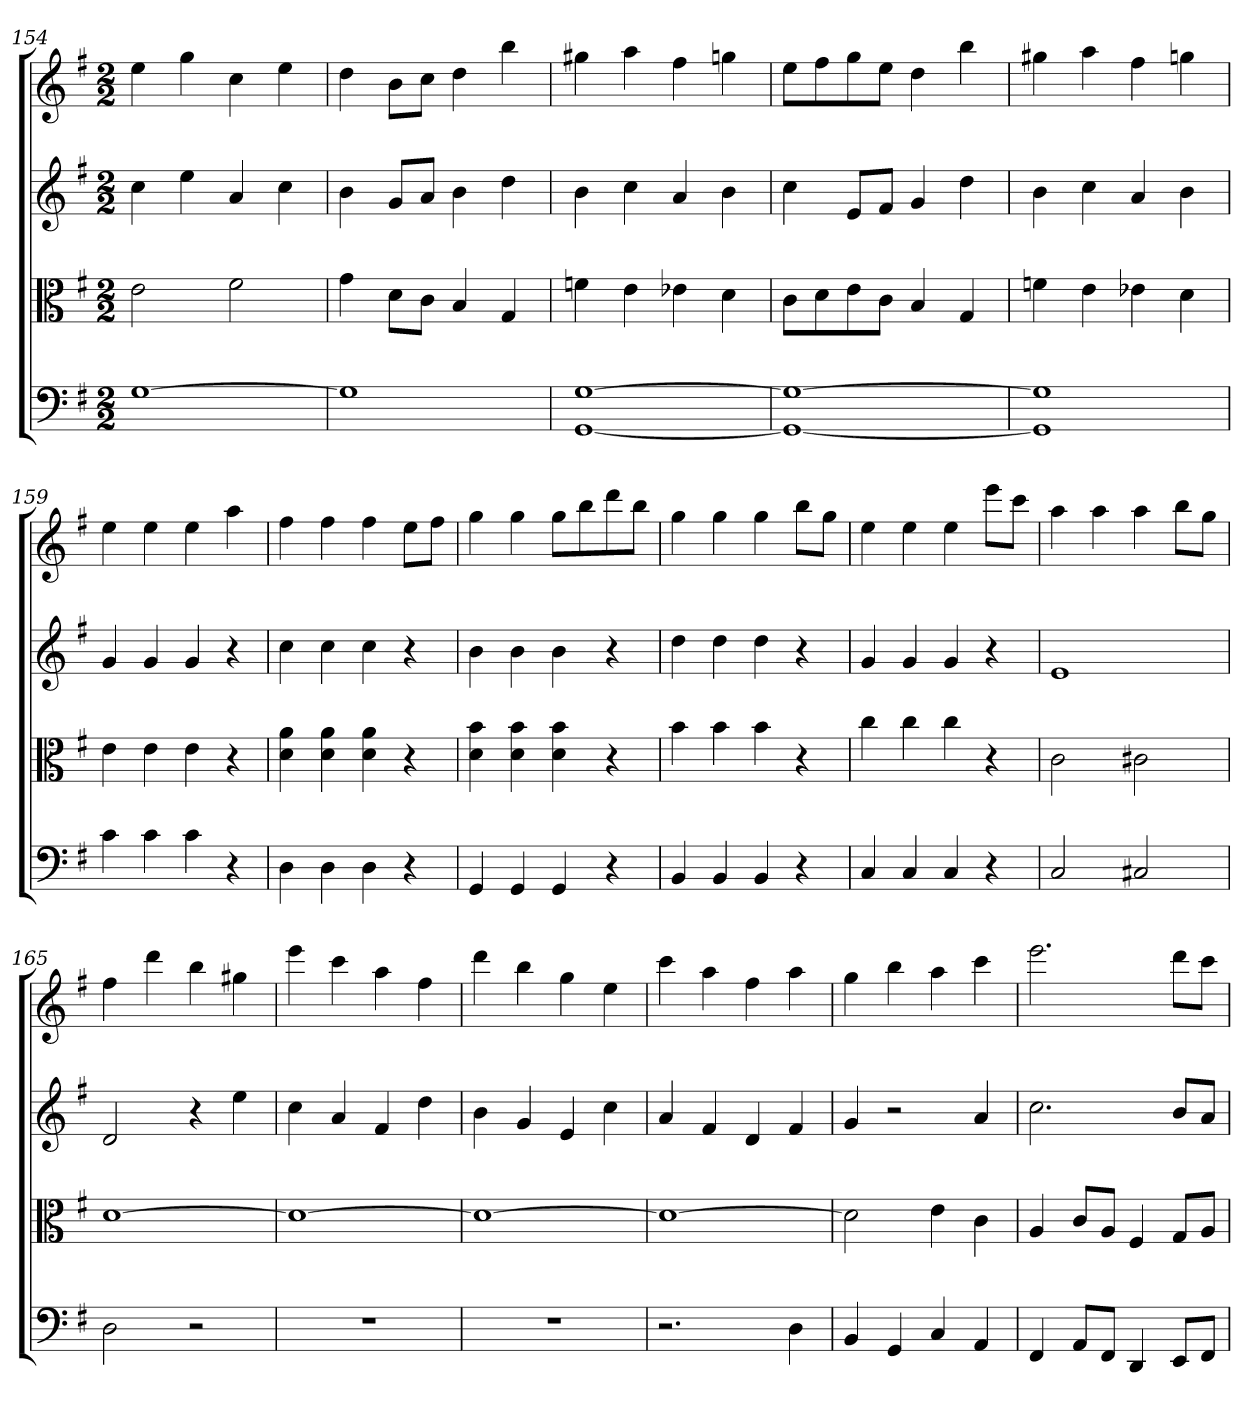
**kern	**kern	**kern	**kern
*part4	*part3	*part2	*part1
*staff4	*staff3	*staff2	*staff1
*clefF4	*clefC3	*	*
*k[f#]	*k[f#]	*k[f#]	*k[f#]
*G:	*G:	*G:	*G:
*M2/2	*M2/2	*M2/2	*M2/2
=154	=154	=154	=154
[1G	2e	4cc	4ee
.	.	4ee	4gg
.	2f#	4a	4cc
.	.	4cc	4ee
=155	=155	=155	=155
1G]	4g	4b	4dd
.	8d\L	8gL	8bL
.	8c\J	8aJ	8ccJ
.	4B	4b	4dd
.	4G	4dd	4bb
=156	=156	=156	=156
[1GG [1G	4fn	4b	4gg#X
.	4e	4cc	4aa
.	4e-X	4a	4ff#
.	4d	4b	4ggn
=157	=157	=157	=157
1GG_ 1G_	8c\L	4cc	8eeL
.	8d\	.	8ff#
.	8e\	8eL	8gg
.	8c\J	8f#J	8eeJ
.	4B	4g	4dd
.	4G	4dd	4bb
=158	=158	=158	=158
1GG] 1G]	4fn	4b	4gg#X
.	4e	4cc	4aa
.	4e-X	4a	4ff#
.	4d	4b	4ggn
=159	=159	=159	=159
4c	4e	4g	4ee
4c	4e	4g	4ee
4c	4e	4g	4ee
4r	4r	4r	4aa
=160	=160	=160	=160
4D	4d 4a	4cc	4ff#
4D	4d 4a	4cc	4ff#
4D	4d 4a	4cc	4ff#
4r	4r	4r	8eeL
.	.	.	8ff#J
=161	=161	=161	=161
4GG	4d 4b	4b	4gg
4GG	4d 4b	4b	4gg
4GG	4d 4b	4b	8ggL
.	.	.	8bb
4r	4r	4r	8ddd
.	.	.	8bbJ
=162	=162	=162	=162
4BB	4b	4dd	4gg
4BB	4b	4dd	4gg
4BB	4b	4dd	4gg
4r	4r	4r	8bbL
.	.	.	8ggJ
=163	=163	=163	=163
4C	4cc	4g	4ee
4C	4cc	4g	4ee
4C	4cc	4g	4ee
4r	4r	4r	8eeeL
.	.	.	8cccJ
=164	=164	=164	=164
2C	2c	1e	4aa
.	.	.	4aa
2C#X	2c#X	.	4aa
.	.	.	8bbL
.	.	.	8ggJ
=165	=165	=165	=165
2D	[1d	2d	4ff#
.	.	.	4ddd
2r	.	4r	4bb
.	.	4ee	4gg#X
=166	=166	=166	=166
1r	1d_	4cc	4eee
.	.	4a	4ccc
.	.	4f#	4aa
.	.	4dd	4ff#
=167	=167	=167	=167
1r	1d_	4b	4ddd
.	.	4g	4bb
.	.	4e	4gg
.	.	4cc	4ee
=168	=168	=168	=168
2.r	1d_	4a	4ccc
.	.	4f#	4aa
.	.	4d	4ff#
4D	.	4f#	4aa
=169	=169	=169	=169
4BB	2d]	4g	4gg
4GG	.	2r	4bb
4C	4e	.	4aa
4AA	4c	4a	4ccc
=170	=170	=170	=170
4FF#	4A	2.cc	2.eee
8AA/L	8c/L	.	.
8FF#/J	8A/J	.	.
4DD	4F#	.	.
8EE/L	8G/L	8bL	8dddL
8FF#/J	8A/J	8aJ	8cccJ
=	=	=	=
*-	*-	*-	*-
